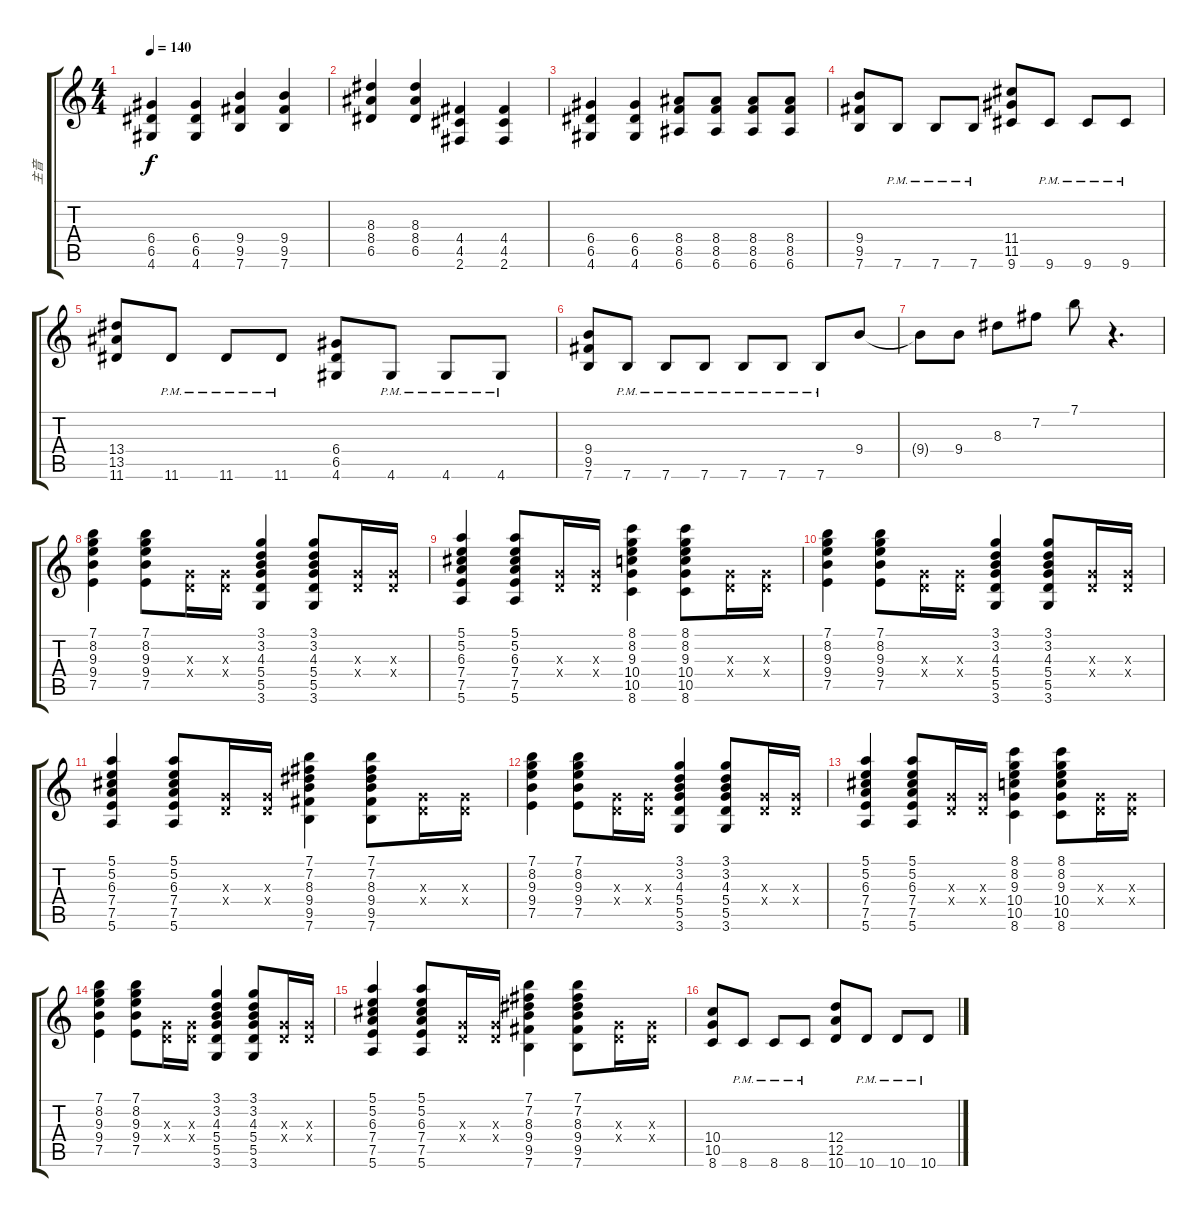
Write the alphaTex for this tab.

\track ("主音" "主音") {instrument overdrivenguitar}
\staff {score tabs}
\tuning (E4 B3 G3 D3 A2 E2) {hide}
\ts (4 4)
\tempo 140
\clef g2
\ks c
(6.4 6.5 4.6).4{dy f} (6.4 6.5 4.6).4 (9.4 9.5 7.6).4 (9.4 9.5 7.6).4 |
(8.3 8.4 6.5).4 (8.3 8.4 6.5).4 (4.4 4.5 2.6).4 (4.4 4.5 2.6).4 |
(6.4 6.5 4.6).4 (6.4 6.5 4.6).4 (8.4 8.5 6.6).8 (8.4 8.5 6.6).8 (8.4 8.5 6.6).8 (8.4 8.5 6.6).8 |
(9.4 9.5 7.6).8 7.6{pm}.8 7.6{pm}.8 7.6{pm}.8 (11.4 11.5 9.6).8 9.6{pm}.8 9.6{pm}.8 9.6{pm}.8 |
(13.4 13.5 11.6).8 11.6{pm}.8 11.6{pm}.8 11.6{pm}.8 (6.4 6.5 4.6).8 4.6{pm}.8 4.6{pm}.8 4.6{pm}.8 |
(9.4 9.5 7.6).8 7.6{pm}.8 7.6{pm}.8 7.6{pm}.8 7.6{pm}.8 7.6{pm}.8 7.6{pm}.8 9.4.8 |
9.4{t}.8 9.4.8 8.3.8 7.2.8 7.1.8 r.4{d} |
(7.1 8.2 9.3 9.4 7.5).4 (7.1 8.2 9.3 9.4 7.5).8 (0.3{x} 0.4{x}).16 (0.3{x} 0.4{x}).16 (3.1 3.2 4.3 5.4 5.5 3.6).4 (3.1 3.2 4.3 5.4 5.5 3.6).8 (0.3{x} 0.4{x}).16 (0.3{x} 0.4{x}).16 |
(5.1 5.2 6.3 7.4 7.5 5.6).4 (5.1 5.2 6.3 7.4 7.5 5.6).8 (0.3{x} 0.4{x}).16 (0.3{x} 0.4{x}).16 (8.1 8.2 9.3 10.4 10.5 8.6).4 (8.1 8.2 9.3 10.4 10.5 8.6).8 (0.3{x} 0.4{x}).16 (0.3{x} 0.4{x}).16 |
(7.1 8.2 9.3 9.4 7.5).4 (7.1 8.2 9.3 9.4 7.5).8 (0.3{x} 0.4{x}).16 (0.3{x} 0.4{x}).16 (3.1 3.2 4.3 5.4 5.5 3.6).4 (3.1 3.2 4.3 5.4 5.5 3.6).8 (0.3{x} 0.4{x}).16 (0.3{x} 0.4{x}).16 |
(5.1 5.2 6.3 7.4 7.5 5.6).4 (5.1 5.2 6.3 7.4 7.5 5.6).8 (0.3{x} 0.4{x}).16 (0.3{x} 0.4{x}).16 (7.1 7.2 8.3 9.4 9.5 7.6).4 (7.1 7.2 8.3 9.4 9.5 7.6).8 (0.3{x} 0.4{x}).16 (0.3{x} 0.4{x}).16 |
(7.1 8.2 9.3 9.4 7.5).4 (7.1 8.2 9.3 9.4 7.5).8 (0.3{x} 0.4{x}).16 (0.3{x} 0.4{x}).16 (3.1 3.2 4.3 5.4 5.5 3.6).4 (3.1 3.2 4.3 5.4 5.5 3.6).8 (0.3{x} 0.4{x}).16 (0.3{x} 0.4{x}).16 |
(5.1 5.2 6.3 7.4 7.5 5.6).4 (5.1 5.2 6.3 7.4 7.5 5.6).8 (0.3{x} 0.4{x}).16 (0.3{x} 0.4{x}).16 (8.1 8.2 9.3 10.4 10.5 8.6).4 (8.1 8.2 9.3 10.4 10.5 8.6).8 (0.3{x} 0.4{x}).16 (0.3{x} 0.4{x}).16 |
(7.1 8.2 9.3 9.4 7.5).4 (7.1 8.2 9.3 9.4 7.5).8 (0.3{x} 0.4{x}).16 (0.3{x} 0.4{x}).16 (3.1 3.2 4.3 5.4 5.5 3.6).4 (3.1 3.2 4.3 5.4 5.5 3.6).8 (0.3{x} 0.4{x}).16 (0.3{x} 0.4{x}).16 |
(5.1 5.2 6.3 7.4 7.5 5.6).4 (5.1 5.2 6.3 7.4 7.5 5.6).8 (0.3{x} 0.4{x}).16 (0.3{x} 0.4{x}).16 (7.1 7.2 8.3 9.4 9.5 7.6).4 (7.1 7.2 8.3 9.4 9.5 7.6).8 (0.3{x} 0.4{x}).16 (0.3{x} 0.4{x}).16 |
(10.4 10.5 8.6).8 8.6{pm}.8 8.6{pm}.8 8.6{pm}.8 (12.4 12.5 10.6).8 10.6{pm}.8 10.6{pm}.8 10.6{pm}.8
